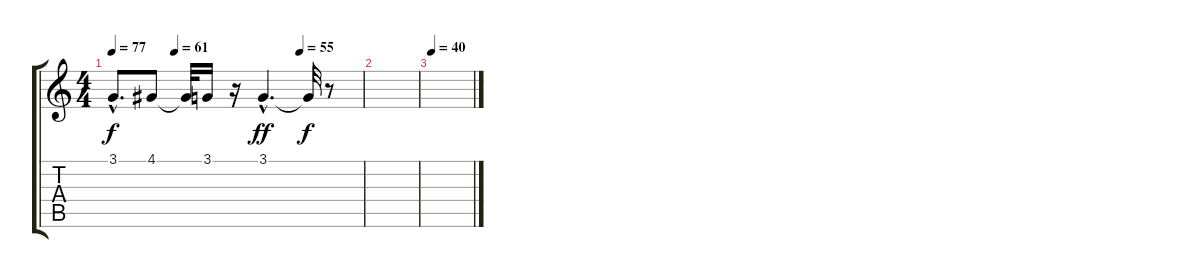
\track "" {instrument panflute}
\staff {score tabs}
\tuning (E4 B3 G3 D3 A2 E2) {hide}
\ts (4 4)
\tempo 77
\tempo (61 0.25)
\tempo (55 0.75)
\clef g2
\ks c
3.1{hac}.8{d dy f} 4.1.8 4.1{t}.32 3.1.16 r.16 3.1{hac}.4{d dy ff} 3.1{t}.32{dy f} r.8 |
|
\tempo 40
